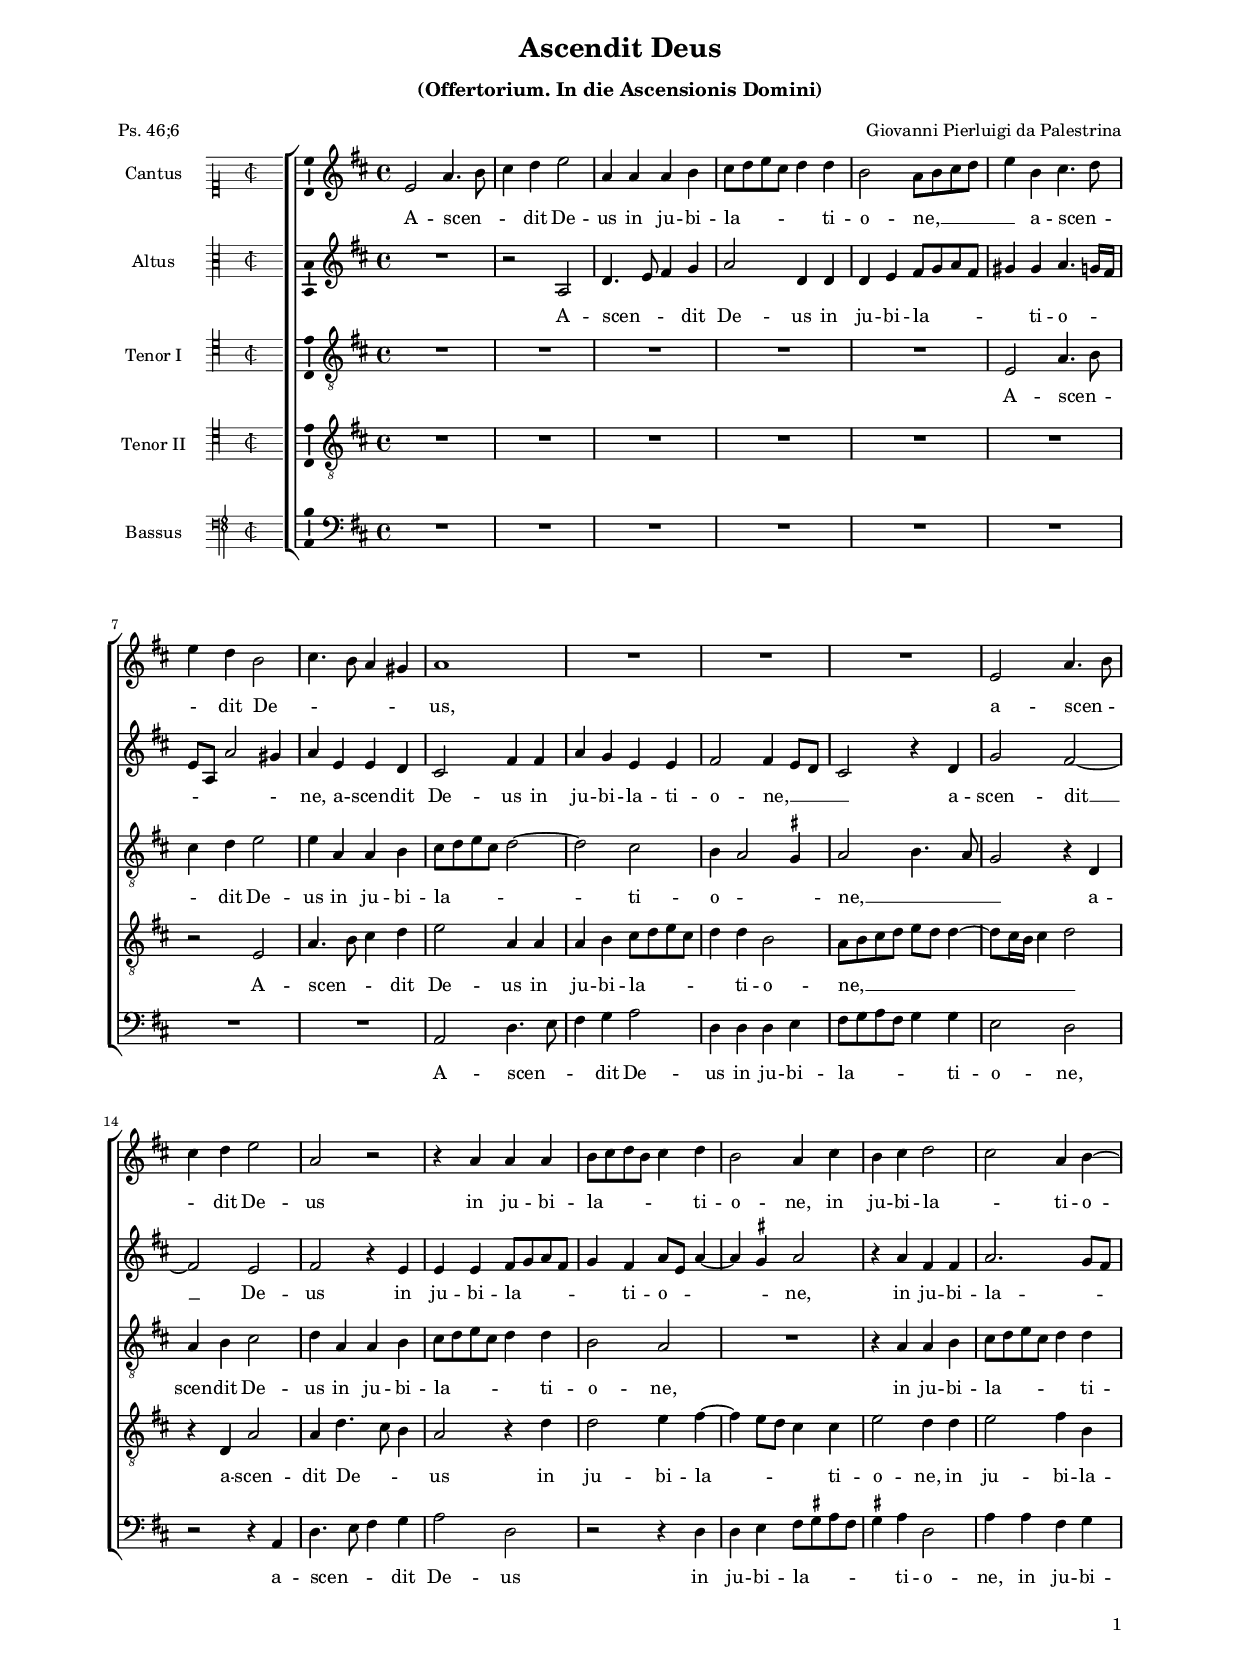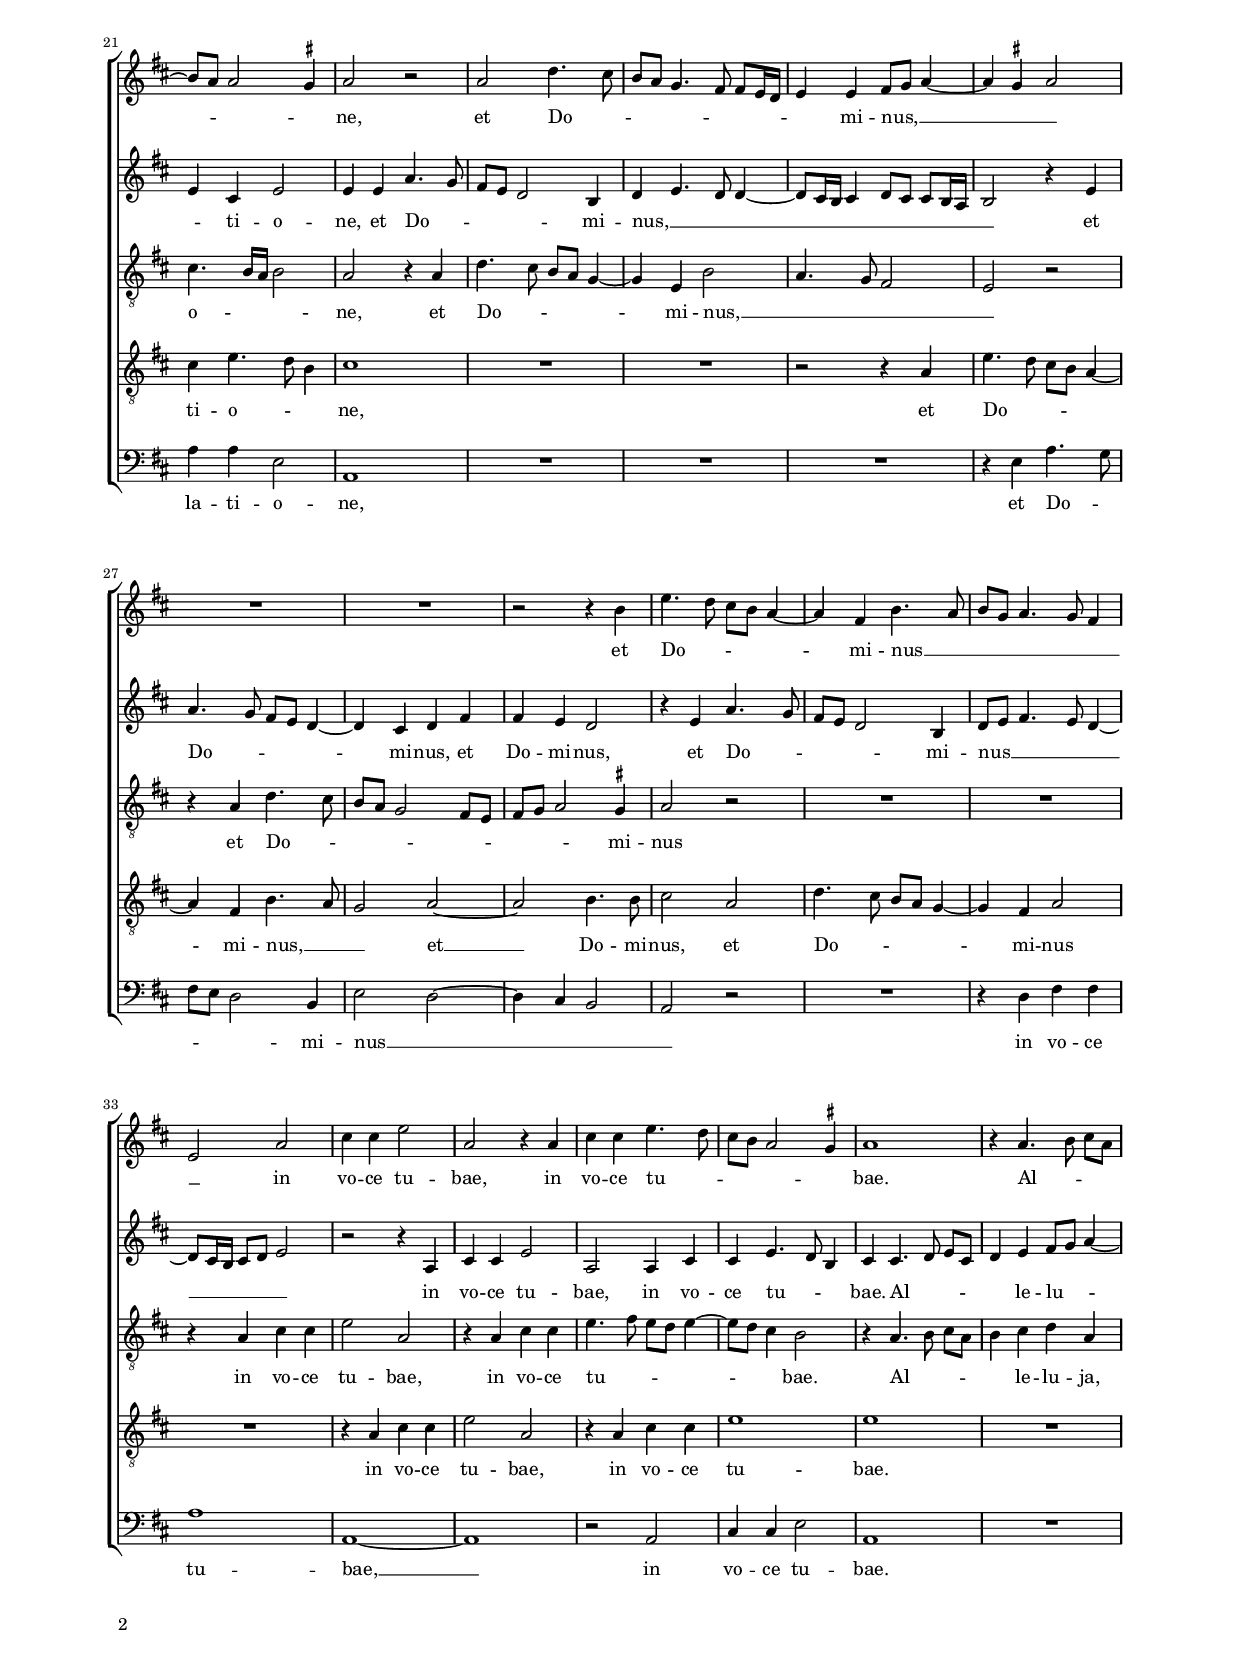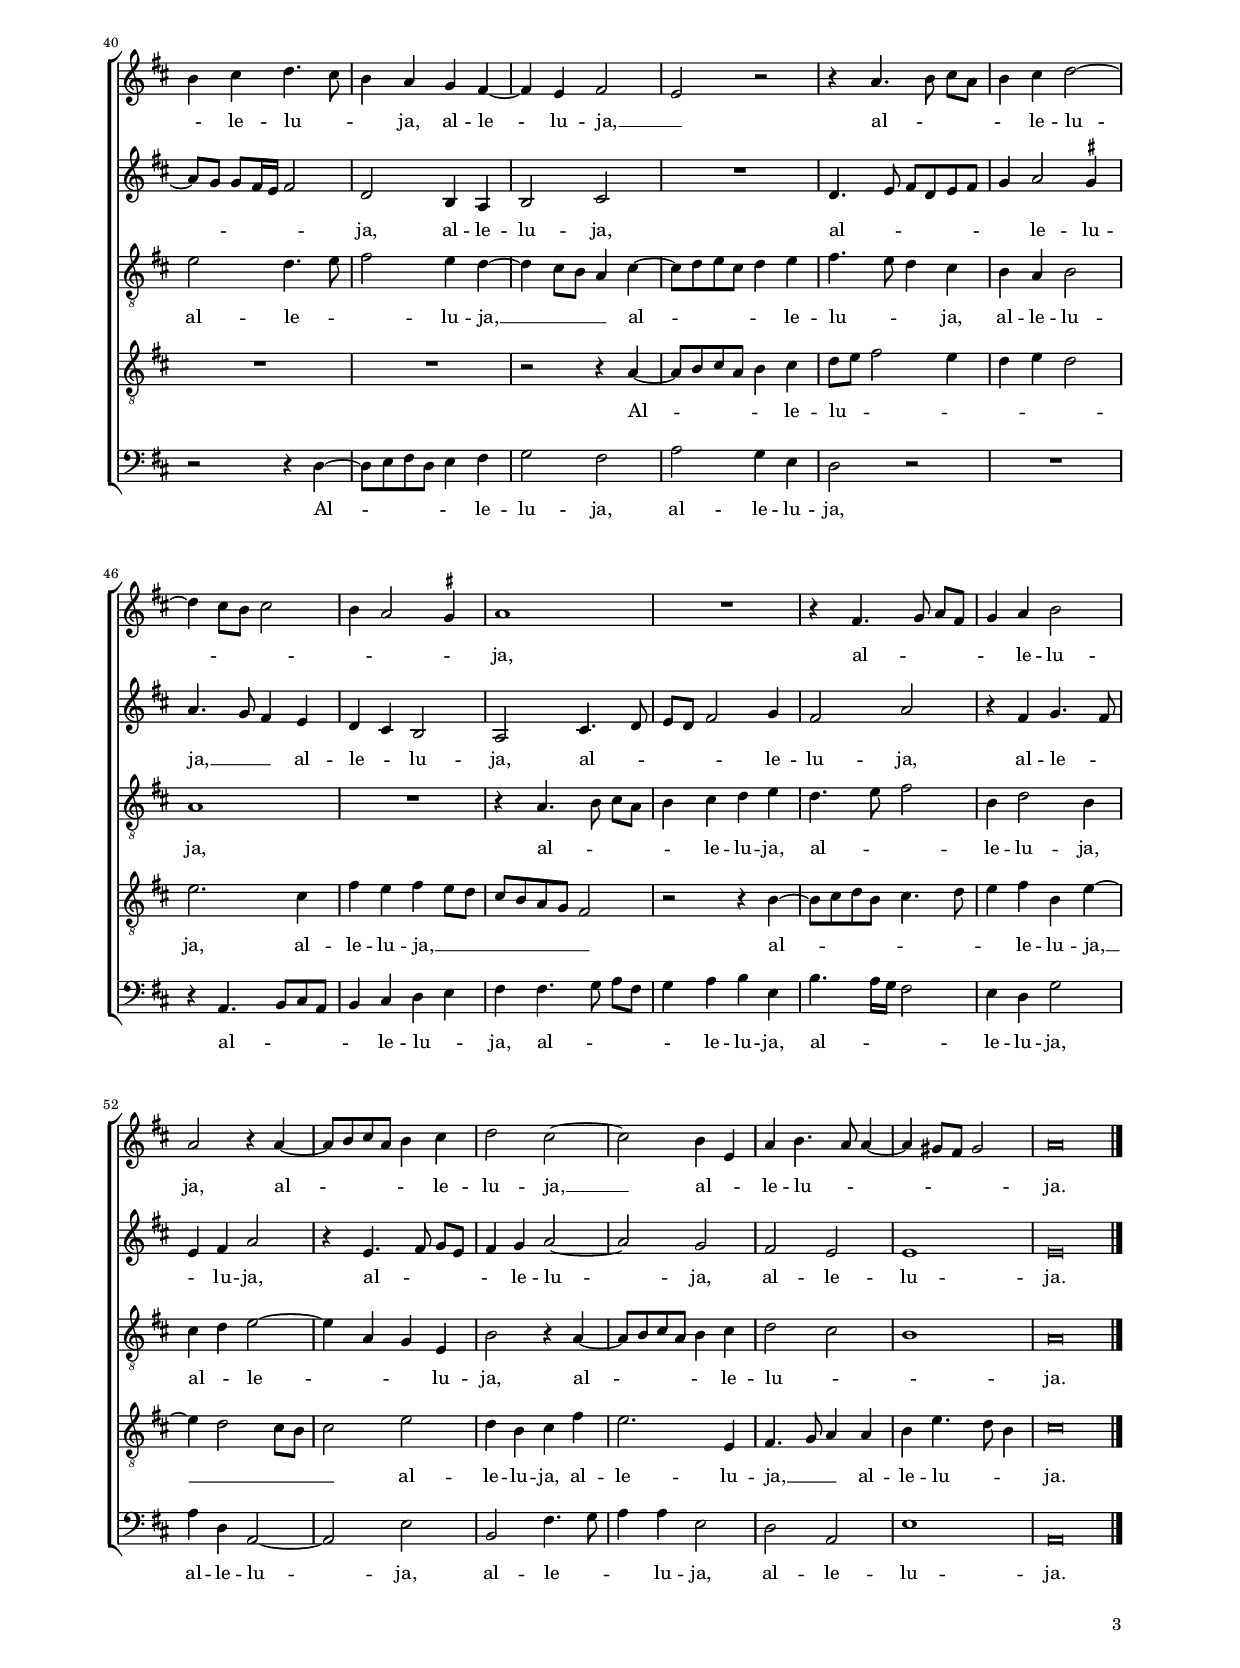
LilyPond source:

\header
{
	title="Ascendit Deus"
	subtitle=\markup { \column { \vspace #0.5 "(Offertorium. In die Ascensionis Domini)" \transparent "x" } }
	composer="Giovanni Pierluigi da Palestrina"
	poet = "Ps. 46;6"
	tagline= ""
}

\version "2.24.1"
\language deutsch
#(set-global-staff-size 15)
% #(set-default-paper-size "letter")
#(ly:set-option 'point-and-click #f)




	ficta = { \once \set suggestAccidentals = ##t }

	forget = #(define-music-function (music) (ly:music?) #{
		\accidentalStyle forget
		$music
		\accidentalStyle default
		#})

    
\paper
	{
	top-margin = 1.6 \cm
	bottom-margin = 1 \cm
	left-margin = 2 \cm
	right-margin = 2 \cm
	ragged-bottom = ##f
	ragged-last-bottom = ##f
	print-page-number = ##f
	system-system-spacing = #'((basic-distance . 17) (minimum-distance . 14) (padding . 5) (strechability . 150))
	oddFooterMarkup=\markup   \fill-line { "" \fromproperty #'page:page-number-string }
	evenFooterMarkup=\markup  \fill-line { \fromproperty #'page:page-number-string "" }
	last-bottom-spacing = #'((basic-distance . 12) (minimum-distance . 7) (padding . 4))
	systems-per-page = 3
%   page-count = 3
%	min-systems-per-page = 3
	}

	
global = {
	\key c \major
	\time 4/4
	\set Score.tempoHideNote = ##t
	\tempo 4 = 100
	\skip 1*57
	\set Score.measureLength = #(ly:make-moment 2/1)
	\skip 1*2 \bar "|."
	}
    

incipitcantus = \relative c' {
    \time 2/2
    \clef "petrucci-c1"
    \key c \major
    }
    
incipitcantusVoice = <<
    \new MensuralVoice <<
        { s1 \noBreak }
        \incipitcantus
    >>
    >>
    
    
incipitaltus = \relative c' {
    \time 2/2
    \clef "petrucci-c3"
    \key c \major
    s4 \bar ""
    }
    
incipitaltusVoice = <<
    \new MensuralVoice <<
        { s1 \noBreak }
        \incipitaltus
    >>
    >>
    
incipittenor = \relative c' {
    \time 2/2
    \clef "petrucci-c4"
    \key c \major
    }
    
incipittenorVoice = <<
    \new MensuralVoice <<
        { s1 \noBreak }
        \incipittenor
    >>
    >>
    
incipitquintus = \relative c' {
    \time 2/2
    \clef "petrucci-c4"
    \key c \major
    }
    
incipitquintusVoice = <<
    \new MensuralVoice <<
        { s1 \noBreak }
        \incipitquintus
    >>
    >>
    
    
incipitbassus= \relative c {
    \time 2/2
    \clef "petrucci-f4"
    \key c \major
    }
    
incipitbassusVoice = <<
    \new MensuralVoice <<
        { s1 \noBreak }
        \incipitbassus
    >>
    >>


cantus =  \relative c''
	{
	d,2 g4. a8
	h4 c d2
	g,4 g g a
	h8 c d h c4 c
%5
	a2 g8 a h c |
	d4 a h4. c8
	d4 c a2
	h4. a8 g4 fis
	g1
%10
	R1 |
	R1
	R1
	d2 g4. a8
	h4 c d2
%15
	g,2 r |
	r4 g g g
	a8 h c a h4 c
	a2 g4 h
	a4 h c2
%20
	h2 g4 a~ |
	a8 g g2 \ficta fis4
	g2 r
	g2 c4. h8
	a8 g f4. e8 e[ d16 c]
%25
	d4 d e8 f g4~ |
	g4 \ficta fis g2
	R1
	R1
	r2 r4 a
%30
	d4. c8 h a g4~ |
	g4 e a4. g8
	a8 f g4. f8 e4
	d2 g
	h4 h d2
%35
	g,2 r4 g |
	h4 h d4. c8
	h8 a g2 \ficta fis4
	g1
	r4 g4. a8 h[ g]
%40
	a4 h c4. h8 |
	a4 g f e~
	e4 d e2
	d2 r
	r4 g4. a8 h[ g]
%45
	a4 h c2~ |
	c4 h8 a h2
	a4 g2 \ficta fis4
	g1
	R1
%50
	r4 e4. f8 g[ e] |
	f4 g a2
	g2 r4 g~
	g8 a h g a4 h
	c2 h~
%55
	h2 a4 d, |
	g4 a4. g8 g4~
	g4 fis8 e fis2
	g\breve |
	}


altus =  \relative c'
	{
	R1
	r2 g
	c4. d8 e4 f
	g2 c,4 c
%5
	c4 d e8 f g e |
	fis4 fis g4. f16 e
	d8 g, g'2 fis4
	g4 d d c
	h2 e4 e
%10
	g4 f d d |
	e2 e4 d8 c
	h2 r4 c
	f2 e~
	e2 d
%15
	e2 r4 d |
	d4 d e8 f g e
	f4 e g8 d g4~
	g4 \ficta fis g2
	r4 g e e
%20
	g2. f8 e |
	d4 h d2
	d4 d g4. f8
	e8 d c2 a4
	c4 d4. c8 c4~
%25
	c8 h16 a h4 c8 h h[ a16 g] |
	a2 r4 d
	g4. f8 e d c4~
	c4 h c e
	e4 d c2
%30
	r4 d g4. f8 |
	e8 d c2 a4
	c8 d e4. d8 c4~
	c8 h16 a h8[ c] d2
	r2 r4 g,
%35
	h4 h d2 |
	g,2 g4 h
	h4 d4. c8 a4
	h4 h4. c8 d[ h]
	c4 d e8 f g4~
%40
	g8 f f[ e16 d] e2 |
	c2 a4 g
	a2 h
	R1
	c4. d8 e8 c d e
%45
	f4 g2 \ficta fis!4 |
	g4. f8 e4 d
	c4 h a2
	g2 h4. c8
	d8 c e2 f4
%50
	e2 g |
	r4 e f4. e8
	d4 e g2
	r4 d4. e8 f[ d]
	e4 f g2~
%55
	g2 f |
	e2 d
	d1
	d\breve |
	}


tenor =  \relative c'
	{
	R1
	R1
	R1
	R1
%5
	R1 |
	d,2 g4. a8
	h4 c d2
	d4 g, g a
	h8 c d h c2~
%10
	c2 h |
	a4 g2 \ficta fis4
	g2 a4. g8
	f2 r4 c
	g'4 a h2
%15
	c4 g g a |
	h8 c d h c4 c
	a2 g
	R1
	r4 g g a
%20
	h8 c d h c4 c |
	h4. a16 g a2
	g2 r4 g
	c4. h8 a g f4~
	f4 d a'2
%25
	g4. f8 e2 |
	d2 r
	r4 g c4. h8
	a8 g f2 e8 d
	e8 f g2 \ficta fis4
%30
	g2 r |
	R1
	R1
	r4 g h h
	d2 g,
%35
	r4 g h h |
	d4. e8 d[ c] d4~
	d8 c h4 a2
	r4 g4. a8 h[ g]
	a4 h c g
%40
	d'2 c4. d8 |
	e2 d4 c~
	c4 h8 a g4 h~
	h8 c d h c4 d
	e4. d8 c4 h
%45
	a4 g a2 |
	g1
	R1
	r4 g4. a8 h[ g]
	a4 h c d
%50
	c4. d8 e2 |
	a,4 c2 a4
	h4 c d2~
	d4 g, f d
	a'2 r4 g~
%55
	g8 a h g a4 h |
	c2 h
	a1
	g\breve |
	}


quintus  =  \relative c'
	{
	R1
	R1
	R1
	R1
%5
	R1 |
	R1
	r2 d,
	g4. a8 h4 c
	d2 g,4 g
%10
	g4 a h8 c d h |
	c4 c a2
	g8 a h c d c c4~
	c8 h16 a h4 c2
	r4 c, g'2
%15
	g4 c4. h8 a4 |
	g2 r4 c
	c2 d4 e~
	e4 d8 c h4 h
	d2 c4 c
%20
	d2 e4 a, |
	h4 d4. c8 a4
	h1
	R1
	R1
%25
	r2 r4 g |
	d'4. c8 h a g4~
	g4 e a4. g8
	f2 g~
	g2 a4. a8
%30
	h2 g |
	c4. h8 a g f4~
	f4 e g2
	R1
	r4 g h h
%35
	d2 g, |
	r4 g h h
	d1
	d1
	R1
%40
	R1 |
	R1
	r2 r4 g,~
	g8 a h g a4 h
	c8 d e2 d4
%45
	c4 d c2 |
	d2. h4
	e4 d e d8 c
	h8 a g f e2
	r2 r4 a~
%50
	a8 h c a h4. c8 |
	d4 e a, d~
	d4 c2 h8 a
	h2 d
	c4 a h e
%55
	d2. d,4 |
	e4. f8 g4 g
	a4 d4. c8 a4
	h\breve |
	}


bassus  =  \relative c
	{
	R1
	R1
	R1
	R1
%5
	R1 |
	R1
	R1
	R1
	g2 c4. d8
%10
	e4 f g2 |
	c,4 c c d
	e8 f g e f4 f
	d2 c
	r2 r4 g
%15
	c4. d8 e4 f |
	g2 c,
	r2 r4 c
	c4 d e8 \ficta fis g e
	\ficta fis4 g c,2
%20
	g'4 g e f |
	g4 g d2
	g,1
	R1
	R1
%25
	R1 |
	r4 d' g4. f8
	e8 d c2 a4
	d2 c~
	c4 h a2
%30
	g2 r |
	R1
	r4 c e e
	g1
	g,1~
%35
	g1 |
	r2 g
	h4 h d2
	g,1
	R1
%40
	r2 r4 c~ |
	c8 d e c d4 e
	f2 e
	g2 f4 d
	c2 r
%45
	R1 |
	r4 g4. a8 h g
	a4 h c d
	e4 e4. f8 g[ e]
	f4 g a d,
%50
	a'4. g16 f e2 |
	d4 c f2
	g4 c, g2~
	g2 d'
	a2 e'4. f8
%55
	g4 g d2 |
	c2 g
	d'1
	g,\breve |
	}


lyricscantus = \lyricmode {
	A -- scen -- _ _ dit De -- us in ju -- bi -- la -- _ _ _ _ ti -- o -- ne, __ _ _ _ _
	a -- scen -- _ _ dit De -- _ _ _ _ us,
	a -- scen -- _ _ dit De -- us in ju -- bi -- la -- _ _ _ _ ti -- o -- ne,
	in ju -- bi -- la -- _ ti -- o -- _ _ _ ne,
	et Do -- _ _ _ _ _ _ _ _ _ mi -- nus, __ _ _ _ _
	et Do -- _ _ _ _ mi -- nus __ _ _ _ _ _ _ _ 
	in vo -- ce tu -- bae,
	in vo -- ce tu -- _ _ _ _ _ bae.
	Al -- _ _ _ _ le -- lu -- _ _ ja,
	al -- le -- lu -- ja, __ _
	al -- _ _ _ _ le -- lu -- _ _ _ _ _ _ ja,
	al -- _ _ _ _ le -- lu -- ja,
	al -- _ _ _ _ le -- lu -- ja, __
	al -- _ le -- lu -- _ _ _ _ _ ja.
	}


lyricsaltus = \lyricmode {
	A -- scen -- _ _ dit De -- us in ju -- bi -- la -- _ _ _ _ ti -- o -- _ _ _ _ _ _ ne,
	a -- scen -- dit De -- us in ju -- bi -- la -- ti -- o -- ne, __ _ _ _
	a -- scen -- dit __ De -- us in ju -- bi -- la -- _ _ _ _ ti -- o -- _ _ _ ne,
	in ju -- bi -- la -- _ _ _ ti -- o -- ne,
	et Do -- _ _ _ _ mi -- nus, __ _ _ _ _ _ _ _ _ _ _ _ _
	et Do -- _ _ _ _ mi -- nus,
	et Do -- mi -- nus,
	et Do -- _ _ _ _ mi -- nus __ _ _ _ _ _ _ _ _ _
	in vo -- ce tu -- bae,
	in vo -- ce tu -- _ _ bae.
	Al -- _ _ _ _ le -- lu -- _ _ _ _ _ _ _ ja,
	al -- le -- lu -- ja,
	al -- _ _ _ _ _ _ le -- lu -- ja, __ _ _ 
	al -- le -- _ lu -- ja,
	al -- _ _ _ _ le -- lu -- ja,
	al -- le -- _ _ lu -- ja,
	al -- _ _ _ _ le -- lu -- ja,
	al -- le -- lu -- ja.
	}


lyricstenor = \lyricmode {
	A -- scen -- _ _ dit De -- us in ju -- bi -- la -- _ _ _ _ ti -- o -- _ _ ne, __ _ _ _
	a -- scen -- dit De -- us in ju -- bi -- la -- _ _ _ _ ti -- o -- ne,
	in ju -- bi -- la -- _ _ _ _ ti -- o -- _ _ _ ne,
	et Do -- _ _ _ _ mi -- nus, __ _ _ _ _
	et Do -- _ _ _ _ _ _ _ _ _ mi -- nus
	in vo -- ce tu -- bae,
	in vo -- ce tu -- _ _ _ _ _ _ bae.
	Al -- _ _ _ _ le -- lu -- ja,
	al -- le -- _ _ lu -- ja, __ _ _ _
	al -- _ _ _ _ le -- lu -- _ _ ja,
	al -- le -- lu -- ja,
	al -- _ _ _ _ le -- lu -- ja,
	al -- _ _ le -- lu -- ja,
	al -- _ le -- _ _ lu -- ja,
	al -- _ _ _ _ le -- lu -- _ _ ja.
	}


lyricsquintus = \lyricmode {
	A -- scen -- _ _ dit De -- us in ju -- bi -- la -- _ _ _ _ ti -- o -- ne, __ _ _ _ _ _ _ _ _ _ _ 
	a -- scen -- dit De -- _ _ us in ju -- bi -- la -- _ _ _ ti -- o -- ne,
	in ju -- bi -- la -- ti -- o -- _ _ ne,
	et Do -- _ _ _ _ mi -- nus, __ _ _
	et __ Do -- mi -- nus,
	et Do -- _ _ _ _ mi -- nus
	in vo -- ce tu -- bae,
	in vo -- ce tu -- bae.
	Al -- _ _ _ _ le -- lu -- _ _ _ _ _ _ ja,
	al -- le -- lu -- ja, __ _ _ _ _ _ _ _
	al -- _ _ _ _ _ _ le -- lu -- ja, __ _ _ _ _
	al -- le -- lu -- ja,
	al -- le -- lu -- ja, __ _ _
	al -- le -- lu -- _ _ ja.
	}


lyricsbassus = \lyricmode {
	A -- scen -- _ _ dit De -- us in ju -- bi -- la -- _ _ _ _ ti -- o -- ne,
	a -- scen -- _ _ dit De -- us in ju -- bi -- la -- _ _ _ _ ti -- o -- ne,
	in ju -- bi -- la -- ti -- o -- ne,
	et Do -- _ _ _ _ mi -- nus __ _ _ _ _
	in vo -- ce tu -- bae, __
	in vo -- ce tu -- bae.
	Al -- _ _ _ _ le -- lu -- ja,
	al -- le -- lu -- ja,
	al -- _ _ _ _ le -- lu -- _ ja,
	al -- _ _ _ _ le -- lu -- ja,
	al -- _ _ _ le -- lu -- ja,
	al -- le -- lu -- ja,
	al -- le -- _ _ lu -- ja,
	al -- le -- lu -- ja.
	}


\score
{  
	\transpose c d {
	\new ChoirStaff \with { \override StaffGrouper.staff-staff-spacing.basic-distance = #12 }
	<<

	\new Staff << \global
	\new Voice="v1" {
		\set Staff.instrumentName="Cantus"
		\incipit \incipitcantusVoice
%		\set Staff.instrumentName= "S"
		\set Staff.midiInstrument = "reed organ"
		\clef violin
		\cantus }
	\new Lyrics \lyricsto "v1" {\lyricscantus }
	>>


	\new Staff << \global
	\new Voice="v2" {
		\set Staff.instrumentName="Altus"
		\incipit \incipitaltusVoice
%		\set Staff.instrumentName= "A"
		\set Staff.midiInstrument = "reed organ"
		\clef violin
		\altus}
	\new Lyrics \lyricsto "v2" {\lyricsaltus }
	>>


	\new Staff << \global
	\new Voice="v3" {
		\set Staff.instrumentName="Tenor I"
		\incipit \incipittenorVoice
%		\set Staff.instrumentName= "T"
		\set Staff.midiInstrument = "reed organ"
		\clef "G_8"
		\tenor }
	\new Lyrics \lyricsto "v3" {\lyricstenor }
	>>


	\new Staff << \global
	\new Voice="v5" {
		\set Staff.instrumentName="Tenor II"
		\incipit \incipitquintusVoice
%		\set Staff.instrumentName= "Q"
		\set Staff.midiInstrument = "reed organ"
		\clef "G_8"
		\quintus}
	\new Lyrics \lyricsto "v5" {\lyricsquintus }
	>>


	\new Staff << \global
	\new Voice="v4" {
		\set Staff.instrumentName="Bassus"
		\incipit \incipitbassusVoice
%		\set Staff.instrumentName= "B"
		\set Staff.midiInstrument = "reed organ"
		\clef bass 
		\bassus }
	\new Lyrics \lyricsto "v4" {\lyricsbassus}
	>>

	>>
	} % transpose

	\layout
	{
	indent = 3\cm
    incipit-width = 1.3 \cm
	\context { \Lyrics \override VerticalAxisGroup.nonstaff-relatedstaff-spacing.padding = #1.4 }
%	\context { \Lyrics \override LyricText.font-size = #1 }
	\context { \Staff \override TimeSignature.break-visibility = #end-of-line-invisible }
	\context { \Staff \consists Ambitus_engraver }
	\context { \Score \override BarNumber.padding = #2 }
	\context { \Voice \override NoteHead.style = #'baroque }
	}

\midi
	{    	
	}

}


% EOF
